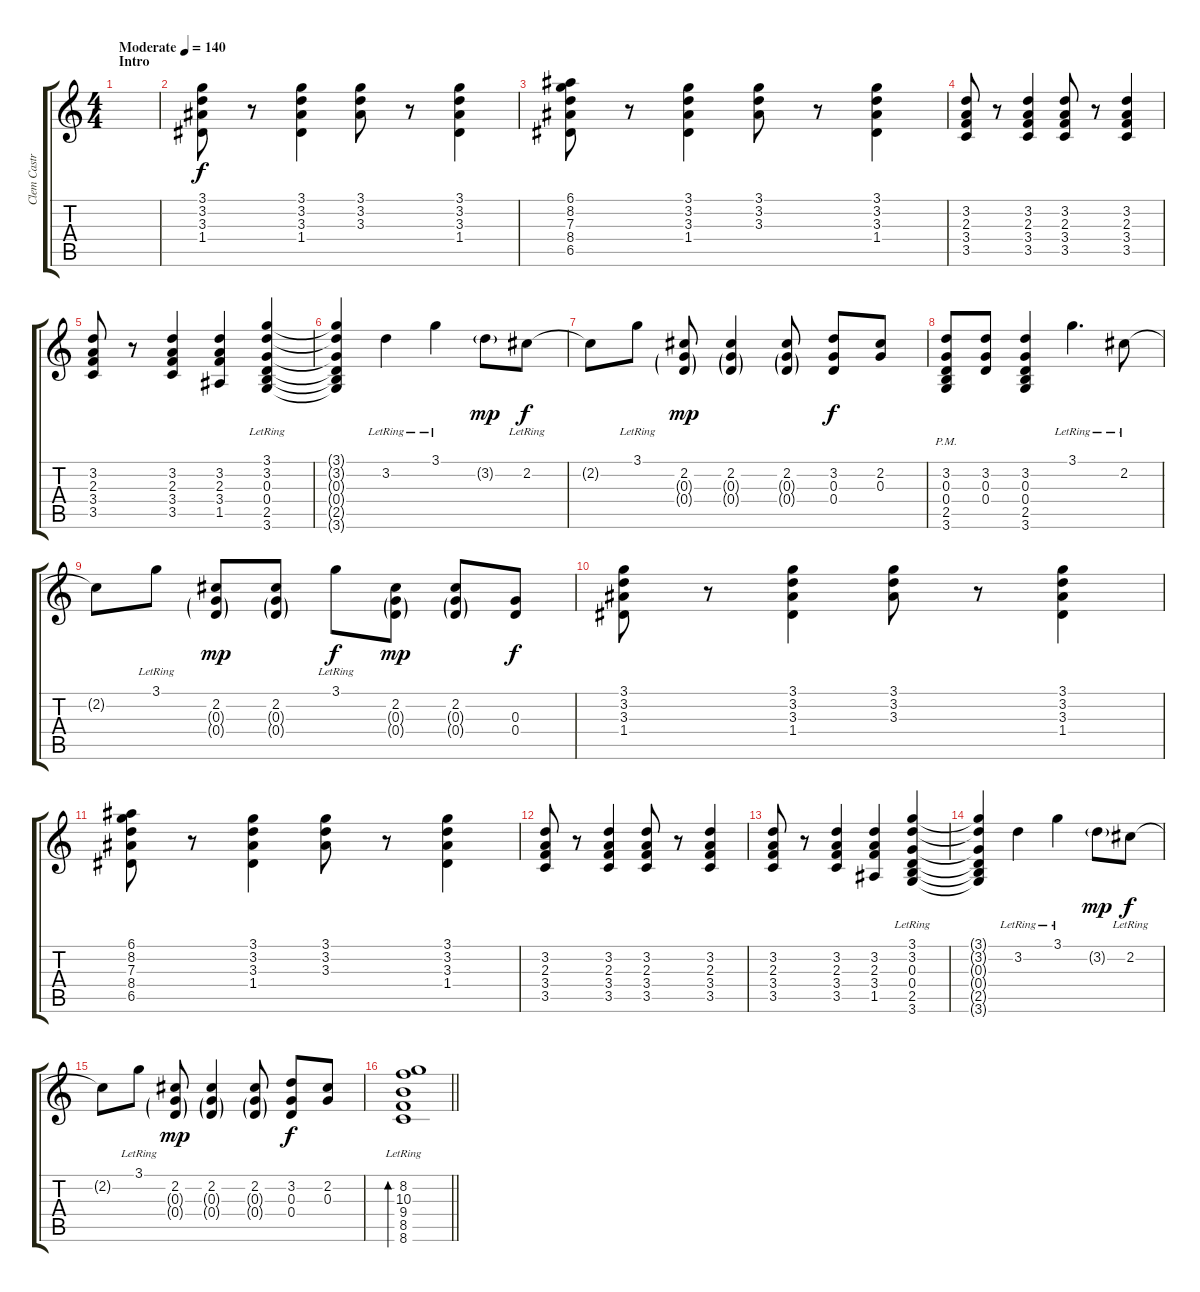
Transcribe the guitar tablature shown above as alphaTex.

\track ("Clem Castro(Lead)" "Clem Castr") {instrument electricguitarclean}
\staff {score tabs}
\tuning (E4 B3 G3 D3 A2 E2) {hide}
\ts (4 4)
\section ("" "Intro")
\tempo (140 "Moderate")
\clef g2
\ks c
|
(3.1 3.2 3.3 1.4).8{volume 13 instrument electricguitarclean} r.8 (3.1 3.2 3.3 1.4).4 (3.1 3.2 3.3).8 r.8 (3.1 3.2 3.3 1.4).4 |
(6.1 8.2 7.3 8.4 6.5).8 r.8 (3.1 3.2 3.3 1.4).4 (3.1 3.2 3.3).8 r.8 (3.1 3.2 3.3 1.4).4 |
(3.2 2.3 3.4 3.5).8 r.8 (3.2 2.3 3.4 3.5).4 (3.2 2.3 3.4 3.5).8 r.8 (3.2 2.3 3.4 3.5).4 |
(3.2 2.3 3.4 3.5).8 r.8 (3.2 2.3 3.4 3.5).4 (3.2 2.3 3.4 1.5).4 (3.1{lr} 3.2{lr} 0.3{lr} 0.4{lr} 2.5{lr} 3.6{lr}).4 |
(3.1{t} 3.2{t} 0.3{t} 0.4{t} 2.5{t} 3.6{t}).4 3.2{lr}.4{volume 13 instrument electricguitarclean} 3.1{lr}.4 3.2{g}.8{dy mp} 2.2{lr}.8{dy f} |
2.2{t}.8 3.1{lr}.8 (2.2 0.3{g} 0.4{g}).8{dy mp} (2.2 0.3{g} 0.4{g}).4 (2.2 0.3{g} 0.4{g}).8 (3.2 0.3 0.4).8{dy f} (2.2 0.3).8 |
(3.2{pm} 0.3{pm} 0.4{pm} 2.5{pm} 3.6{pm}).8 (3.2 0.3 0.4).8 (3.2 0.3 0.4 2.5 3.6).4 3.1{lr}.4{d} 2.2{lr}.8 |
2.2{t}.8 3.1{lr}.8 (2.2 0.3{g} 0.4{g}).8{dy mp} (2.2 0.3{g} 0.4{g}).8 3.1{lr}.8{dy f} (2.2 0.3{g} 0.4{g}).8{dy mp} (2.2 0.3{g} 0.4{g}).8 (0.3 0.4).8{dy f} |
(3.1 3.2 3.3 1.4).8{volume 13 instrument electricguitarclean} r.8 (3.1 3.2 3.3 1.4).4 (3.1 3.2 3.3).8 r.8 (3.1 3.2 3.3 1.4).4 |
(6.1 8.2 7.3 8.4 6.5).8 r.8 (3.1 3.2 3.3 1.4).4 (3.1 3.2 3.3).8 r.8 (3.1 3.2 3.3 1.4).4 |
(3.2 2.3 3.4 3.5).8 r.8 (3.2 2.3 3.4 3.5).4 (3.2 2.3 3.4 3.5).8 r.8 (3.2 2.3 3.4 3.5).4 |
(3.2 2.3 3.4 3.5).8 r.8 (3.2 2.3 3.4 3.5).4 (3.2 2.3 3.4 1.5).4 (3.1{lr} 3.2{lr} 0.3{lr} 0.4{lr} 2.5{lr} 3.6{lr}).4 |
(3.1{t} 3.2{t} 0.3{t} 0.4{t} 2.5{t} 3.6{t}).4 3.2{lr}.4{volume 13 instrument electricguitarclean} 3.1{lr}.4 3.2{g}.8{dy mp} 2.2{lr}.8{dy f} |
2.2{t}.8 3.1{lr}.8 (2.2 0.3{g} 0.4{g}).8{dy mp} (2.2 0.3{g} 0.4{g}).4 (2.2 0.3{g} 0.4{g}).8 (3.2 0.3 0.4).8{dy f} (2.2 0.3).8 |
\barLineRight lightlight
(8.2{lr} 10.3{lr} 9.4{lr} 8.5{lr} 8.6{lr}).1{bd 120 instrument electricguitarclean}
